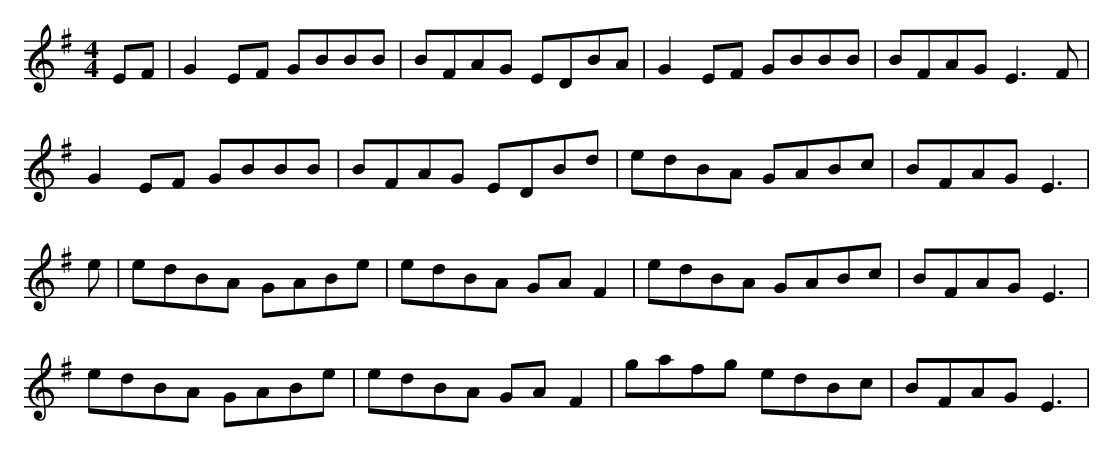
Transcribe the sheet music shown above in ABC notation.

X:1
M:4/4
K:Emin
EF|G2EF GBBB|BFAG EDBA|G2EF GBBB|BFAG E3F|
G2EF GBBB|BFAG EDBd|edBA GABc|BFAG E3|
e|edBA GABe|edBA GAF2|edBA GABc|BFAG E3|
edBA GABe|edBA GAF2|gafg edBc|BFAG E3|
